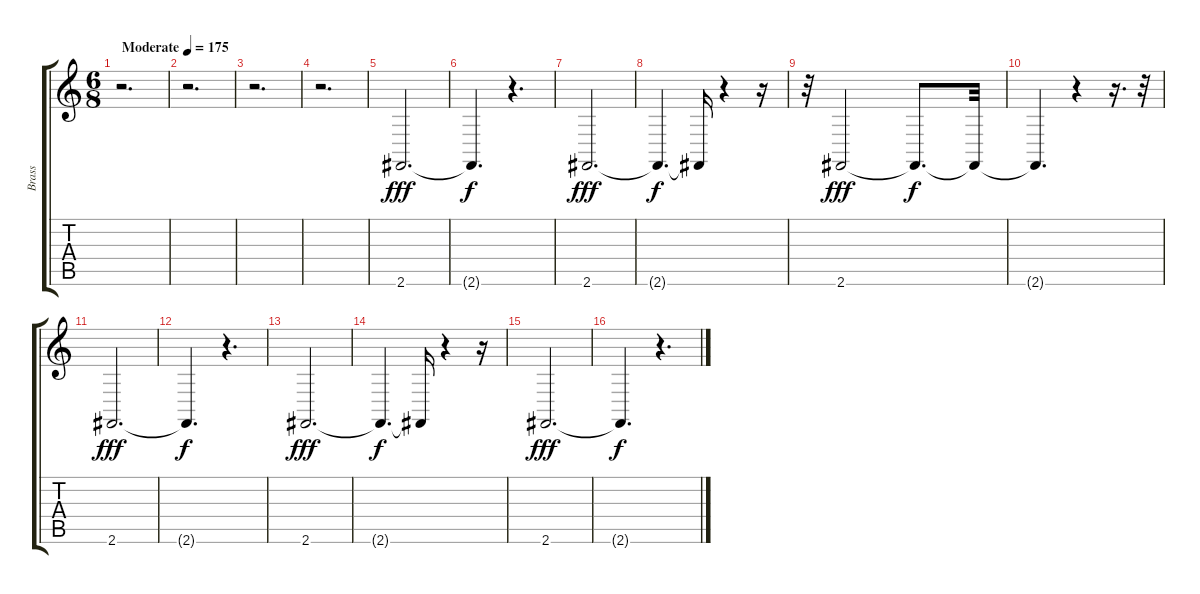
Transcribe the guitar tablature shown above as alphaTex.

\track ("Brass" "Brass") {instrument brasssection}
\staff {score tabs}
\tuning (E4 B3 G3 D3 A2 E2) {hide}
\ts (6 8)
\tempo (175 "Moderate")
\clef g2
\ks c
r.2{d dy fff instrument brasssection} |
r.2{d} |
r.2{d} |
r.2{d} |
2.6.2{d} |
2.6{t}.4{d dy f} r.4{d} |
2.6.2{d dy fff} |
2.6{t}.4{d dy f} 2.6{t}.16 r.4 r.16 |
r.32 2.6.2{dy fff} 2.6{t}.8{d dy f} 2.6{t}.32 |
2.6{t}.4{d} r.4 r.16{d} r.32 |
2.6.2{d dy fff} |
2.6{t}.4{d dy f} r.4{d} |
2.6.2{d dy fff} |
2.6{t}.4{d dy f} 2.6{t}.16 r.4 r.16 |
2.6.2{d dy fff} |
2.6{t}.4{d dy f} r.4{d}
